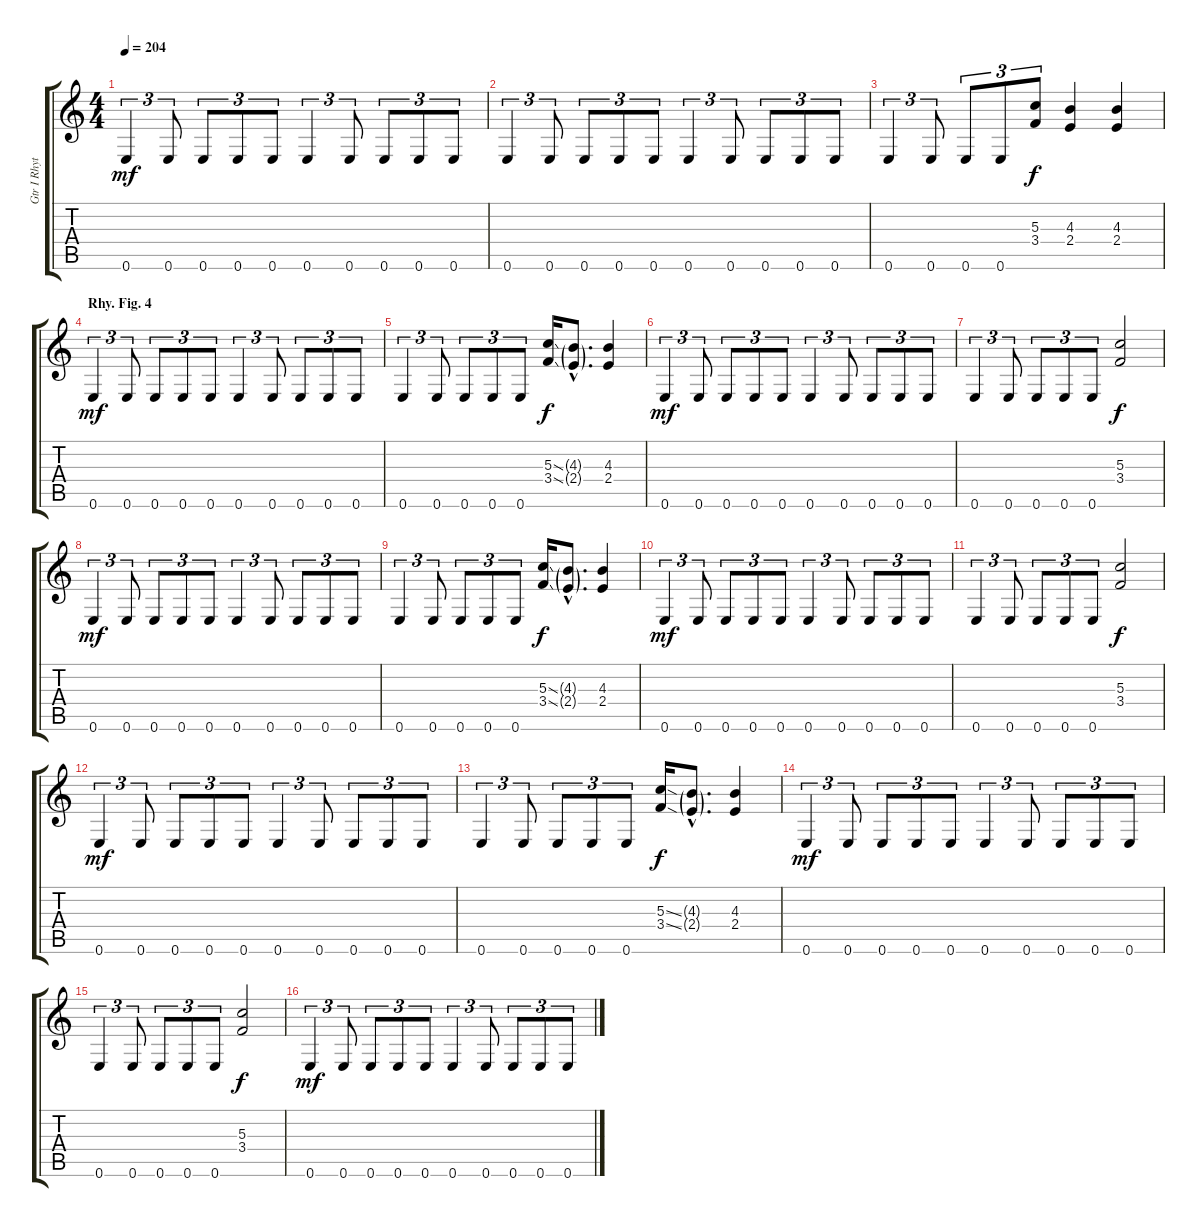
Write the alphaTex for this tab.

\track ("Gtr I Rhytm" "Gtr I Rhyt") {instrument overdrivenguitar}
\staff {score tabs}
\tuning (E4 B3 G3 D3 A2 E2) {hide}
\ts (4 4)
\tempo 204
\clef g2
\ks c
0.6.4{tu (3 2) dy mf} 0.6.8{tu (3 2)} 0.6.8{tu (3 2)} 0.6.8{tu (3 2)} 0.6.8{tu (3 2)} 0.6.4{tu (3 2)} 0.6.8{tu (3 2)} 0.6.8{tu (3 2)} 0.6.8{tu (3 2)} 0.6.8{tu (3 2)} |
0.6.4{tu (3 2)} 0.6.8{tu (3 2)} 0.6.8{tu (3 2)} 0.6.8{tu (3 2)} 0.6.8{tu (3 2)} 0.6.4{tu (3 2)} 0.6.8{tu (3 2)} 0.6.8{tu (3 2)} 0.6.8{tu (3 2)} 0.6.8{tu (3 2)} |
0.6.4{tu (3 2)} 0.6.8{tu (3 2)} 0.6.8{tu (3 2)} 0.6.8{tu (3 2)} (5.3 3.4).8{tu (3 2) dy f} (4.3 2.4).4 (4.3 2.4).4 |
\section ("" "Rhy. Fig. 4")
0.6.4{tu (3 2) dy mf} 0.6.8{tu (3 2)} 0.6.8{tu (3 2)} 0.6.8{tu (3 2)} 0.6.8{tu (3 2)} 0.6.4{tu (3 2)} 0.6.8{tu (3 2)} 0.6.8{tu (3 2)} 0.6.8{tu (3 2)} 0.6.8{tu (3 2)} |
0.6.4{tu (3 2)} 0.6.8{tu (3 2)} 0.6.8{tu (3 2)} 0.6.8{tu (3 2)} 0.6.8{tu (3 2)} (5.3{ss} 3.4{ss}).16{dy f} (4.3{g hac} 2.4{g hac}).8{d} (4.3 2.4).4 |
0.6.4{tu (3 2) dy mf} 0.6.8{tu (3 2)} 0.6.8{tu (3 2)} 0.6.8{tu (3 2)} 0.6.8{tu (3 2)} 0.6.4{tu (3 2)} 0.6.8{tu (3 2)} 0.6.8{tu (3 2)} 0.6.8{tu (3 2)} 0.6.8{tu (3 2)} |
0.6.4{tu (3 2)} 0.6.8{tu (3 2)} 0.6.8{tu (3 2)} 0.6.8{tu (3 2)} 0.6.8{tu (3 2)} (5.3 3.4).2{dy f} |
0.6.4{tu (3 2) dy mf} 0.6.8{tu (3 2)} 0.6.8{tu (3 2)} 0.6.8{tu (3 2)} 0.6.8{tu (3 2)} 0.6.4{tu (3 2)} 0.6.8{tu (3 2)} 0.6.8{tu (3 2)} 0.6.8{tu (3 2)} 0.6.8{tu (3 2)} |
0.6.4{tu (3 2)} 0.6.8{tu (3 2)} 0.6.8{tu (3 2)} 0.6.8{tu (3 2)} 0.6.8{tu (3 2)} (5.3{ss} 3.4{ss}).16{dy f} (4.3{g hac} 2.4{g hac}).8{d} (4.3 2.4).4 |
0.6.4{tu (3 2) dy mf} 0.6.8{tu (3 2)} 0.6.8{tu (3 2)} 0.6.8{tu (3 2)} 0.6.8{tu (3 2)} 0.6.4{tu (3 2)} 0.6.8{tu (3 2)} 0.6.8{tu (3 2)} 0.6.8{tu (3 2)} 0.6.8{tu (3 2)} |
0.6.4{tu (3 2)} 0.6.8{tu (3 2)} 0.6.8{tu (3 2)} 0.6.8{tu (3 2)} 0.6.8{tu (3 2)} (5.3 3.4).2{dy f} |
0.6.4{tu (3 2) dy mf} 0.6.8{tu (3 2)} 0.6.8{tu (3 2)} 0.6.8{tu (3 2)} 0.6.8{tu (3 2)} 0.6.4{tu (3 2)} 0.6.8{tu (3 2)} 0.6.8{tu (3 2)} 0.6.8{tu (3 2)} 0.6.8{tu (3 2)} |
0.6.4{tu (3 2)} 0.6.8{tu (3 2)} 0.6.8{tu (3 2)} 0.6.8{tu (3 2)} 0.6.8{tu (3 2)} (5.3{ss} 3.4{ss}).16{dy f} (4.3{g hac} 2.4{g hac}).8{d} (4.3 2.4).4 |
0.6.4{tu (3 2) dy mf} 0.6.8{tu (3 2)} 0.6.8{tu (3 2)} 0.6.8{tu (3 2)} 0.6.8{tu (3 2)} 0.6.4{tu (3 2)} 0.6.8{tu (3 2)} 0.6.8{tu (3 2)} 0.6.8{tu (3 2)} 0.6.8{tu (3 2)} |
0.6.4{tu (3 2)} 0.6.8{tu (3 2)} 0.6.8{tu (3 2)} 0.6.8{tu (3 2)} 0.6.8{tu (3 2)} (5.3 3.4).2{dy f} |
0.6.4{tu (3 2) dy mf} 0.6.8{tu (3 2)} 0.6.8{tu (3 2)} 0.6.8{tu (3 2)} 0.6.8{tu (3 2)} 0.6.4{tu (3 2)} 0.6.8{tu (3 2)} 0.6.8{tu (3 2)} 0.6.8{tu (3 2)} 0.6.8{tu (3 2)}
